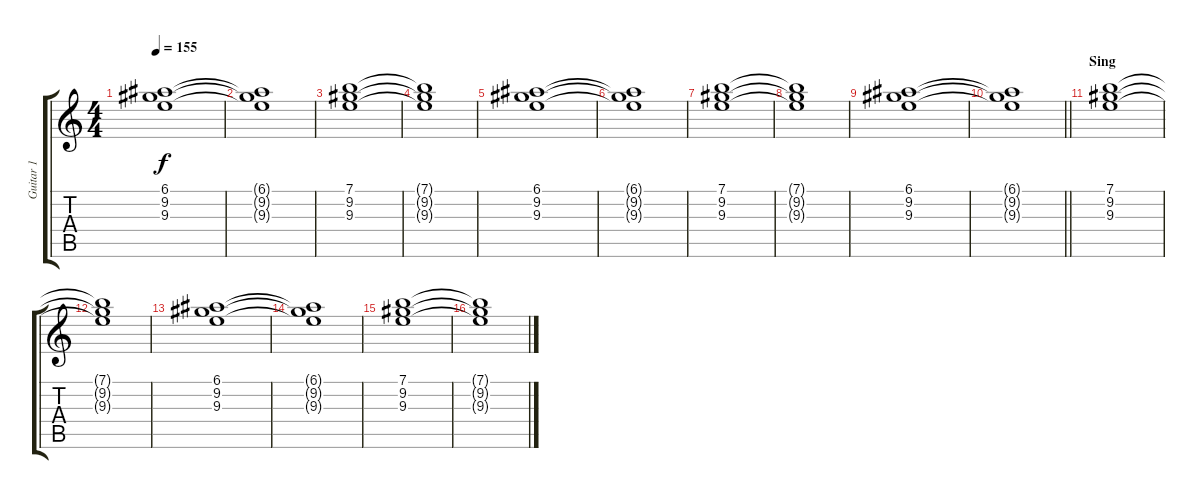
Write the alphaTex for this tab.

\track ("Guitar 1" "Guitar 1") {instrument distortionguitar}
\staff {score tabs}
\tuning (E4 B3 G3 D3 A2 E2) {hide}
\ts (4 4)
\tempo 155
\clef g2
\ks c
(6.1 9.2 9.3).1{dy f} |
(6.1{t} 9.2{t} 9.3{t}).1 |
(7.1 9.2 9.3).1 |
(7.1{t} 9.2{t} 9.3{t}).1 |
(6.1 9.2 9.3).1 |
(6.1{t} 9.2{t} 9.3{t}).1 |
(7.1 9.2 9.3).1 |
(7.1{t} 9.2{t} 9.3{t}).1 |
(6.1 9.2 9.3).1 |
\barLineRight lightlight
(6.1{t} 9.2{t} 9.3{t}).1 |
\section ("" "Sing")
(7.1 9.2 9.3).1 |
(7.1{t} 9.2{t} 9.3{t}).1 |
(6.1 9.2 9.3).1 |
(6.1{t} 9.2{t} 9.3{t}).1 |
(7.1 9.2 9.3).1 |
(7.1{t} 9.2{t} 9.3{t}).1
